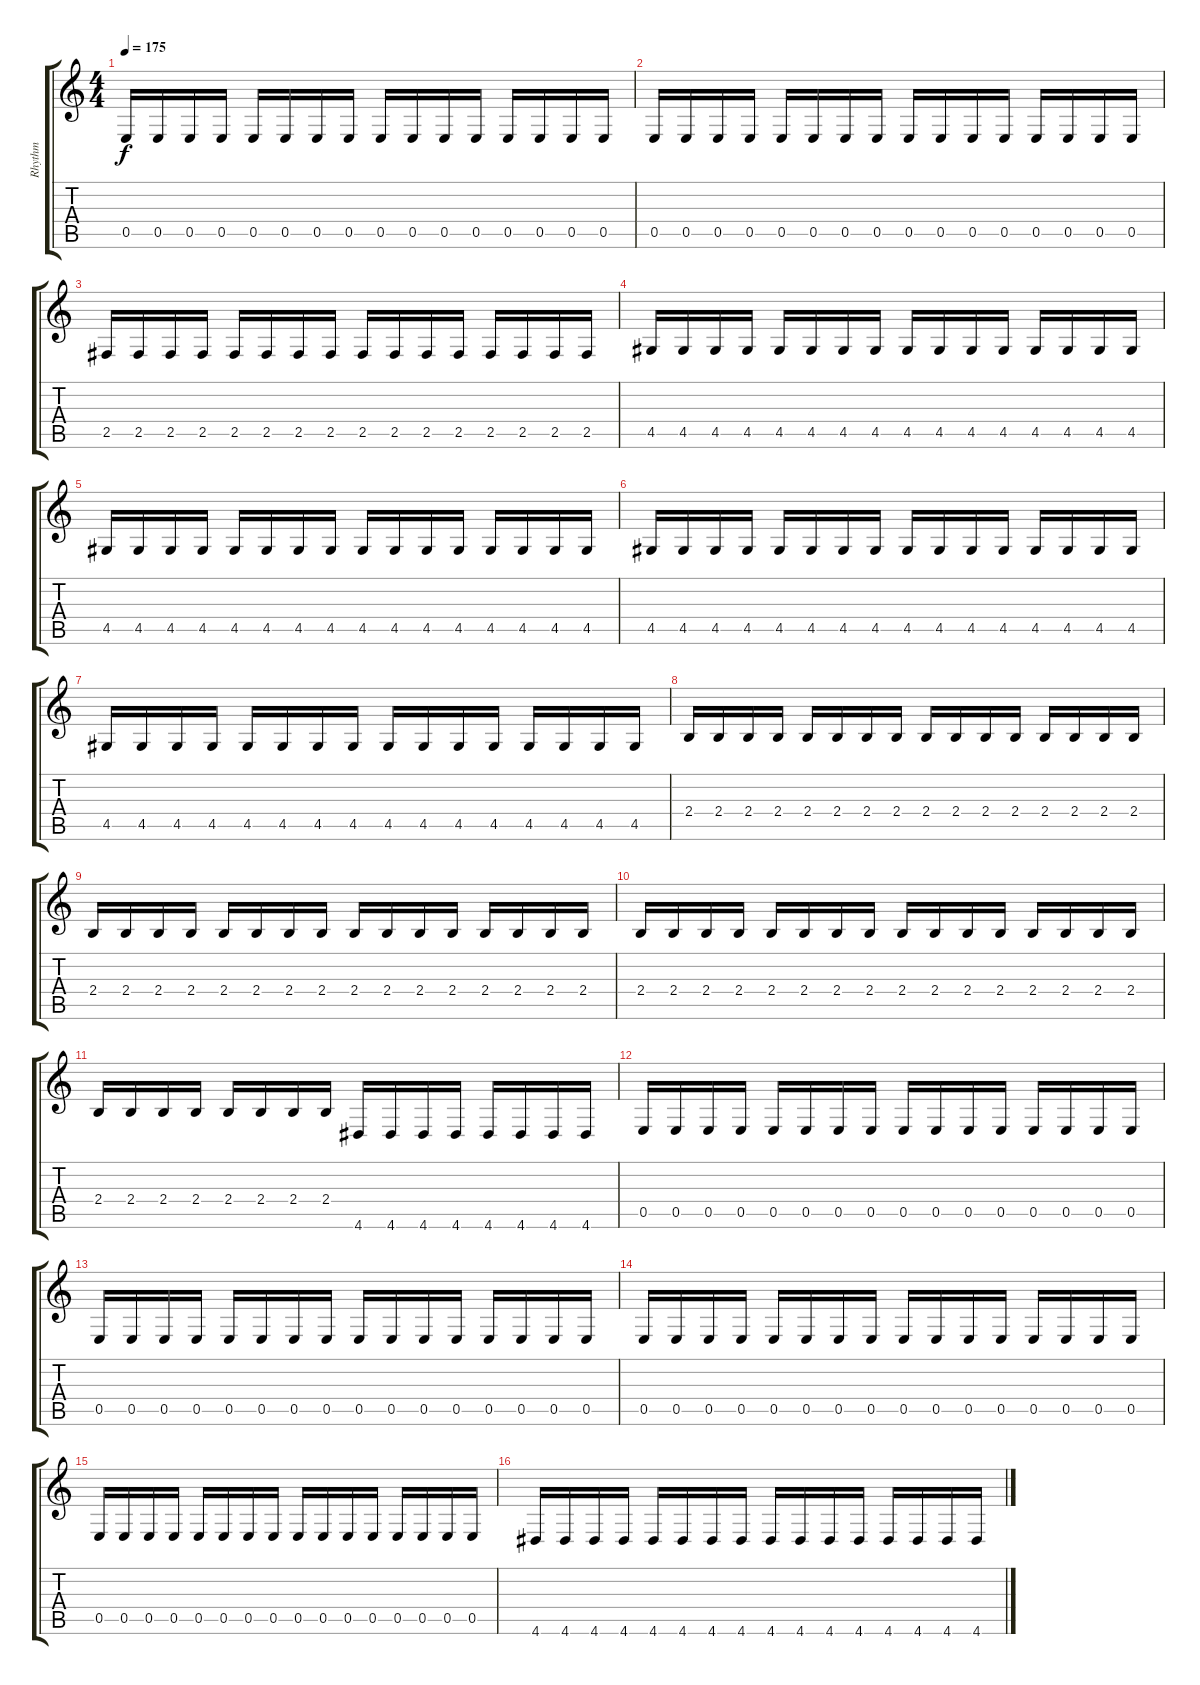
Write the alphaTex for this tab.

\track ("Rhythm" "Rhythm") {instrument distortionguitar}
\staff {score tabs}
\tuning (B3 Gb3 D3 A2 E2 B1) {hide}
\ts (4 4)
\tempo 175
\clef g2
\ks c
0.5.16{dy f} 0.5.16 0.5.16 0.5.16 0.5.16 0.5.16 0.5.16 0.5.16 0.5.16 0.5.16 0.5.16 0.5.16 0.5.16 0.5.16 0.5.16 0.5.16 |
0.5.16 0.5.16 0.5.16 0.5.16 0.5.16 0.5.16 0.5.16 0.5.16 0.5.16 0.5.16 0.5.16 0.5.16 0.5.16 0.5.16 0.5.16 0.5.16 |
2.5.16 2.5.16 2.5.16 2.5.16 2.5.16 2.5.16 2.5.16 2.5.16 2.5.16 2.5.16 2.5.16 2.5.16 2.5.16 2.5.16 2.5.16 2.5.16 |
4.5.16 4.5.16 4.5.16 4.5.16 4.5.16 4.5.16 4.5.16 4.5.16 4.5.16 4.5.16 4.5.16 4.5.16 4.5.16 4.5.16 4.5.16 4.5.16 |
4.5.16 4.5.16 4.5.16 4.5.16 4.5.16 4.5.16 4.5.16 4.5.16 4.5.16 4.5.16 4.5.16 4.5.16 4.5.16 4.5.16 4.5.16 4.5.16 |
4.5.16 4.5.16 4.5.16 4.5.16 4.5.16 4.5.16 4.5.16 4.5.16 4.5.16 4.5.16 4.5.16 4.5.16 4.5.16 4.5.16 4.5.16 4.5.16 |
4.5.16 4.5.16 4.5.16 4.5.16 4.5.16 4.5.16 4.5.16 4.5.16 4.5.16 4.5.16 4.5.16 4.5.16 4.5.16 4.5.16 4.5.16 4.5.16 |
2.4.16 2.4.16 2.4.16 2.4.16 2.4.16 2.4.16 2.4.16 2.4.16 2.4.16 2.4.16 2.4.16 2.4.16 2.4.16 2.4.16 2.4.16 2.4.16 |
2.4.16 2.4.16 2.4.16 2.4.16 2.4.16 2.4.16 2.4.16 2.4.16 2.4.16 2.4.16 2.4.16 2.4.16 2.4.16 2.4.16 2.4.16 2.4.16 |
2.4.16 2.4.16 2.4.16 2.4.16 2.4.16 2.4.16 2.4.16 2.4.16 2.4.16 2.4.16 2.4.16 2.4.16 2.4.16 2.4.16 2.4.16 2.4.16 |
2.4.16 2.4.16 2.4.16 2.4.16 2.4.16 2.4.16 2.4.16 2.4.16 4.6.16 4.6.16 4.6.16 4.6.16 4.6.16 4.6.16 4.6.16 4.6.16 |
0.5.16 0.5.16 0.5.16 0.5.16 0.5.16 0.5.16 0.5.16 0.5.16 0.5.16 0.5.16 0.5.16 0.5.16 0.5.16 0.5.16 0.5.16 0.5.16 |
0.5.16 0.5.16 0.5.16 0.5.16 0.5.16 0.5.16 0.5.16 0.5.16 0.5.16 0.5.16 0.5.16 0.5.16 0.5.16 0.5.16 0.5.16 0.5.16 |
0.5.16 0.5.16 0.5.16 0.5.16 0.5.16 0.5.16 0.5.16 0.5.16 0.5.16 0.5.16 0.5.16 0.5.16 0.5.16 0.5.16 0.5.16 0.5.16 |
0.5.16 0.5.16 0.5.16 0.5.16 0.5.16 0.5.16 0.5.16 0.5.16 0.5.16 0.5.16 0.5.16 0.5.16 0.5.16 0.5.16 0.5.16 0.5.16 |
4.6.16 4.6.16 4.6.16 4.6.16 4.6.16 4.6.16 4.6.16 4.6.16 4.6.16 4.6.16 4.6.16 4.6.16 4.6.16 4.6.16 4.6.16 4.6.16
